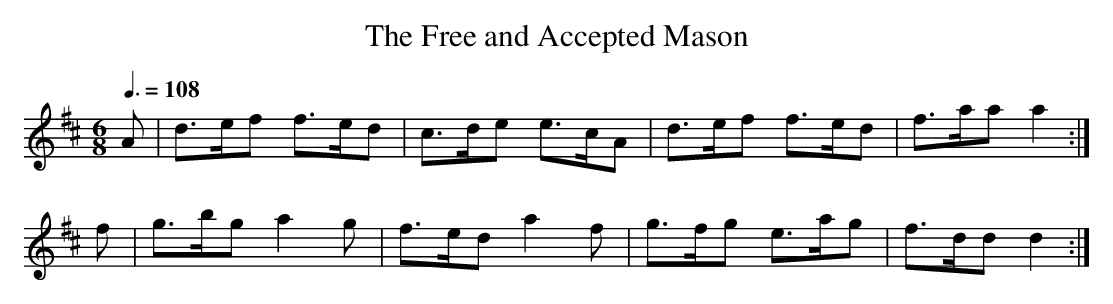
X:1
T:The Free and Accepted Mason
M:6/8
L:1/8
Q:3/8=108
K:D
A|d>ef f>ed|c>de e>cA|d>ef f>ed|f>aa a2:|
f|g>bg a2g |f>ed a2f |g>fg e>ag|f>dd d2:|
